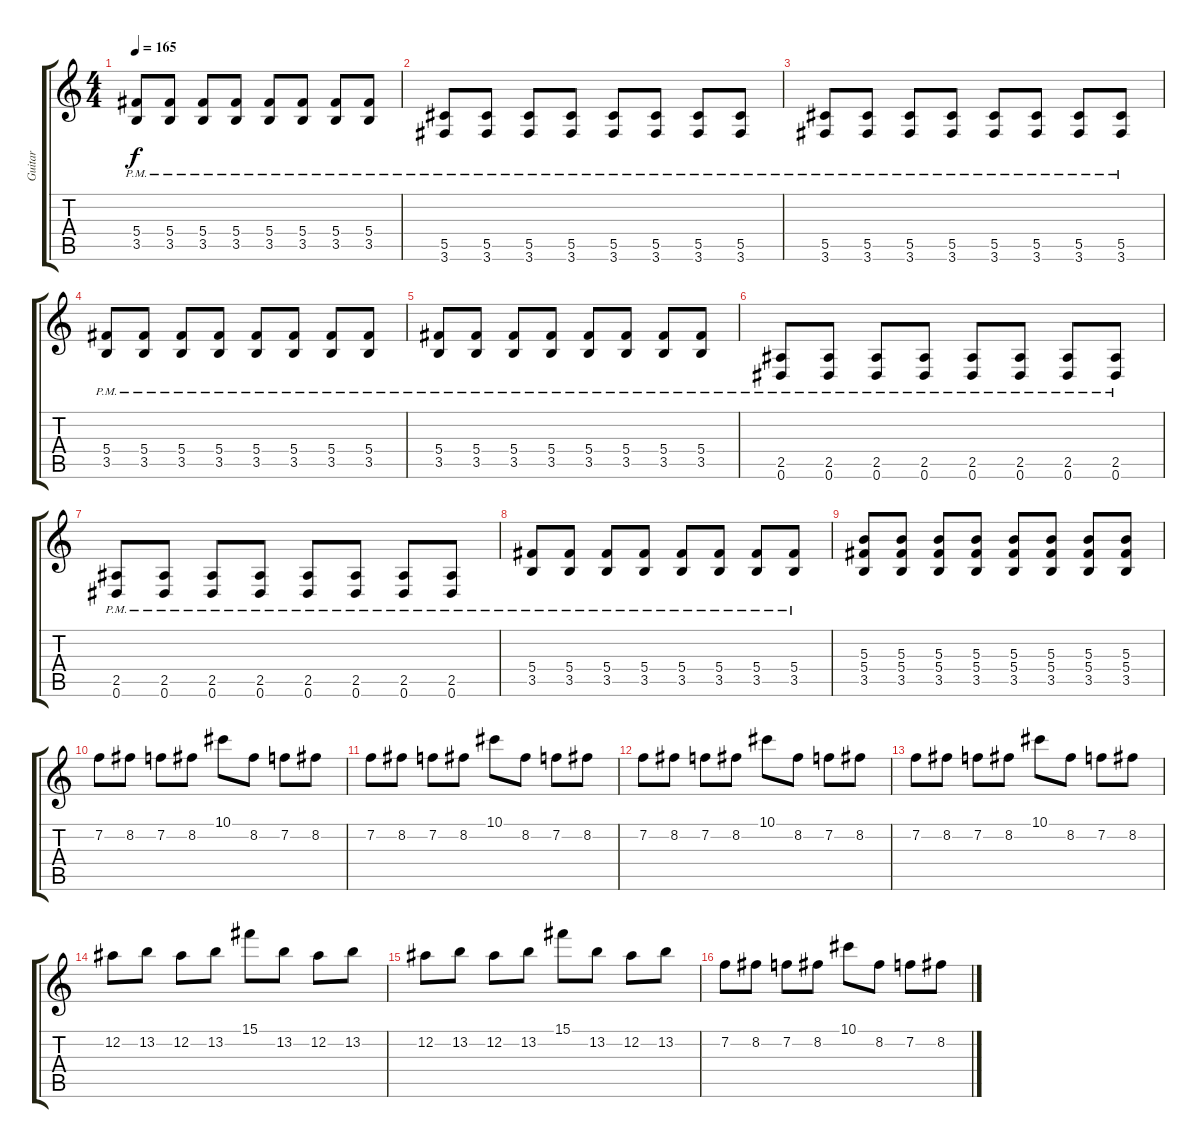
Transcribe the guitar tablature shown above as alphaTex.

\track ("Guitar" "Guitar") {instrument overdrivenguitar}
\staff {score tabs}
\tuning (Eb4 Bb3 Gb3 Db3 Ab2 Eb2) {hide}
\ts (4 4)
\tempo 165
\clef g2
\ks c
(5.4{pm} 3.5{pm}).8{dy f} (5.4{pm} 3.5{pm}).8 (5.4{pm} 3.5{pm}).8 (5.4{pm} 3.5{pm}).8 (5.4{pm} 3.5{pm}).8 (5.4{pm} 3.5{pm}).8 (5.4{pm} 3.5{pm}).8 (5.4{pm} 3.5{pm}).8 |
(5.5{pm} 3.6{pm}).8 (5.5{pm} 3.6{pm}).8 (5.5{pm} 3.6{pm}).8 (5.5{pm} 3.6{pm}).8 (5.5{pm} 3.6{pm}).8 (5.5{pm} 3.6{pm}).8 (5.5{pm} 3.6{pm}).8 (5.5{pm} 3.6{pm}).8 |
(5.5{pm} 3.6{pm}).8 (5.5{pm} 3.6{pm}).8 (5.5{pm} 3.6{pm}).8 (5.5{pm} 3.6{pm}).8 (5.5{pm} 3.6{pm}).8 (5.5{pm} 3.6{pm}).8 (5.5{pm} 3.6{pm}).8 (5.5{pm} 3.6{pm}).8 |
(5.4{pm} 3.5{pm}).8 (5.4{pm} 3.5{pm}).8 (5.4{pm} 3.5{pm}).8 (5.4{pm} 3.5{pm}).8 (5.4{pm} 3.5{pm}).8 (5.4{pm} 3.5{pm}).8 (5.4{pm} 3.5{pm}).8 (5.4{pm} 3.5{pm}).8 |
(5.4{pm} 3.5{pm}).8 (5.4{pm} 3.5{pm}).8 (5.4{pm} 3.5{pm}).8 (5.4{pm} 3.5{pm}).8 (5.4{pm} 3.5{pm}).8 (5.4{pm} 3.5{pm}).8 (5.4{pm} 3.5{pm}).8 (5.4{pm} 3.5{pm}).8 |
(2.5{pm} 0.6{pm}).8 (2.5{pm} 0.6{pm}).8 (2.5{pm} 0.6{pm}).8 (2.5{pm} 0.6{pm}).8 (2.5{pm} 0.6{pm}).8 (2.5{pm} 0.6{pm}).8 (2.5{pm} 0.6{pm}).8 (2.5{pm} 0.6{pm}).8 |
(2.5{pm} 0.6{pm}).8 (2.5{pm} 0.6{pm}).8 (2.5{pm} 0.6{pm}).8 (2.5{pm} 0.6{pm}).8 (2.5{pm} 0.6{pm}).8 (2.5{pm} 0.6{pm}).8 (2.5{pm} 0.6{pm}).8 (2.5{pm} 0.6{pm}).8 |
(5.4{pm} 3.5{pm}).8 (5.4{pm} 3.5{pm}).8 (5.4{pm} 3.5{pm}).8 (5.4{pm} 3.5{pm}).8 (5.4{pm} 3.5{pm}).8 (5.4{pm} 3.5{pm}).8 (5.4{pm} 3.5{pm}).8 (5.4{pm} 3.5{pm}).8 |
(5.3 5.4 3.5).8 (5.3 5.4 3.5).8 (5.3 5.4 3.5).8 (5.3 5.4 3.5).8 (5.3 5.4 3.5).8 (5.3 5.4 3.5).8 (5.3 5.4 3.5).8 (5.3 5.4 3.5).8 |
7.2.8{instrument overdrivenguitar} 8.2.8 7.2.8 8.2.8 10.1.8 8.2.8 7.2.8 8.2.8 |
7.2.8 8.2.8 7.2.8 8.2.8 10.1.8 8.2.8 7.2.8 8.2.8 |
7.2.8 8.2.8 7.2.8 8.2.8 10.1.8 8.2.8 7.2.8 8.2.8 |
7.2.8 8.2.8 7.2.8 8.2.8 10.1.8 8.2.8 7.2.8 8.2.8 |
12.2.8 13.2.8 12.2.8 13.2.8 15.1.8 13.2.8 12.2.8 13.2.8 |
12.2.8 13.2.8 12.2.8 13.2.8 15.1.8 13.2.8 12.2.8 13.2.8 |
7.2.8 8.2.8 7.2.8 8.2.8 10.1.8 8.2.8 7.2.8 8.2.8
